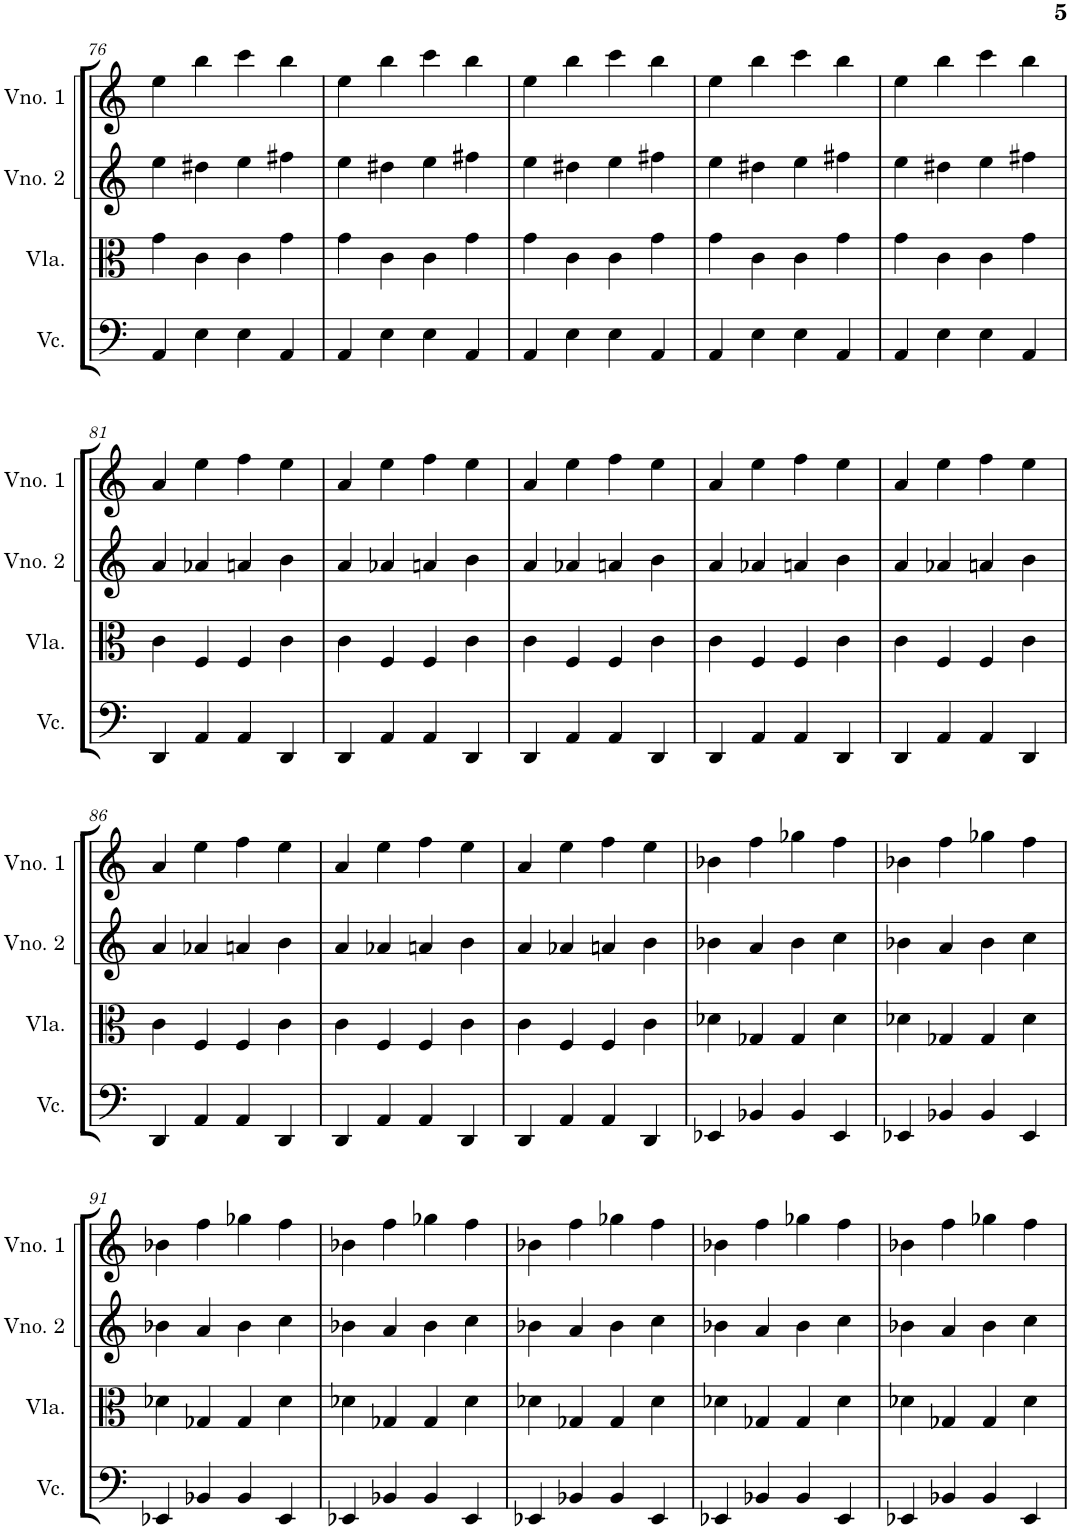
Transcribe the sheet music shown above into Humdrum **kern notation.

**kern	**kern	**kern	**kern
*part4	*part3	*part2	*part1
*staff4	*staff3	*staff2	*staff1
*I"Violoncelo	*I"Viola	*I"Violino 2	*I"Violino 1
*I'Vc.	*I'Vla.	*I'Vno. 2	*I'Vno. 1
!!LO:PB:g=z
*clefF4	*clefC3	*clefG2	*clefG2
*k[]	*k[]	*k[]	*k[]
*M4/4	*M4/4	*M4/4	*M4/4
=76	=76	=76	=76
4AA/	4g\	4ee\	4ee\
4E\	4c\	4dd#X\	4bb\
4E\	4c\	4ee\	4ccc\
4AA/	4g\	4ff#X\	4bb\
=77	=77	=77	=77
4AA/	4g\	4ee\	4ee\
4E\	4c\	4dd#X\	4bb\
4E\	4c\	4ee\	4ccc\
4AA/	4g\	4ff#X\	4bb\
=78	=78	=78	=78
4AA/	4g\	4ee\	4ee\
4E\	4c\	4dd#X\	4bb\
4E\	4c\	4ee\	4ccc\
4AA/	4g\	4ff#X\	4bb\
=79	=79	=79	=79
4AA/	4g\	4ee\	4ee\
4E\	4c\	4dd#X\	4bb\
4E\	4c\	4ee\	4ccc\
4AA/	4g\	4ff#X\	4bb\
=80	=80	=80	=80
4AA/	4g\	4ee\	4ee\
4E\	4c\	4dd#X\	4bb\
4E\	4c\	4ee\	4ccc\
4AA/	4g\	4ff#X\	4bb\
!!LO:LB:g=z
=81	=81	=81	=81
4DD/	4c\	4a/	4a/
4AA/	4F/	4a-X/	4ee\
4AA/	4F/	4an/	4ff\
4DD/	4c\	4b\	4ee\
=82	=82	=82	=82
4DD/	4c\	4a/	4a/
4AA/	4F/	4a-X/	4ee\
4AA/	4F/	4an/	4ff\
4DD/	4c\	4b\	4ee\
=83	=83	=83	=83
4DD/	4c\	4a/	4a/
4AA/	4F/	4a-X/	4ee\
4AA/	4F/	4an/	4ff\
4DD/	4c\	4b\	4ee\
=84	=84	=84	=84
4DD/	4c\	4a/	4a/
4AA/	4F/	4a-X/	4ee\
4AA/	4F/	4an/	4ff\
4DD/	4c\	4b\	4ee\
=85	=85	=85	=85
4DD/	4c\	4a/	4a/
4AA/	4F/	4a-X/	4ee\
4AA/	4F/	4an/	4ff\
4DD/	4c\	4b\	4ee\
!!LO:LB:g=z
=86	=86	=86	=86
4DD/	4c\	4a/	4a/
4AA/	4F/	4a-X/	4ee\
4AA/	4F/	4an/	4ff\
4DD/	4c\	4b\	4ee\
=87	=87	=87	=87
4DD/	4c\	4a/	4a/
4AA/	4F/	4a-X/	4ee\
4AA/	4F/	4an/	4ff\
4DD/	4c\	4b\	4ee\
=88	=88	=88	=88
4DD/	4c\	4a/	4a/
4AA/	4F/	4a-X/	4ee\
4AA/	4F/	4an/	4ff\
4DD/	4c\	4b\	4ee\
=89	=89	=89	=89
4EE-X/	4d-X\	4b-X\	4b-X\
4BB-X/	4G-X/	4a/	4ff\
4BB-/	4G-/	4b-\	4gg-X\
4EE-/	4d-\	4cc\	4ff\
=90	=90	=90	=90
4EE-X/	4d-X\	4b-X\	4b-X\
4BB-X/	4G-X/	4a/	4ff\
4BB-/	4G-/	4b-\	4gg-X\
4EE-/	4d-\	4cc\	4ff\
!!LO:LB:g=z
=91	=91	=91	=91
4EE-X/	4d-X\	4b-X\	4b-X\
4BB-X/	4G-X/	4a/	4ff\
4BB-/	4G-/	4b-\	4gg-X\
4EE-/	4d-\	4cc\	4ff\
=92	=92	=92	=92
4EE-X/	4d-X\	4b-X\	4b-X\
4BB-X/	4G-X/	4a/	4ff\
4BB-/	4G-/	4b-\	4gg-X\
4EE-/	4d-\	4cc\	4ff\
=93	=93	=93	=93
4EE-X/	4d-X\	4b-X\	4b-X\
4BB-X/	4G-X/	4a/	4ff\
4BB-/	4G-/	4b-\	4gg-X\
4EE-/	4d-\	4cc\	4ff\
=94	=94	=94	=94
4EE-X/	4d-X\	4b-X\	4b-X\
4BB-X/	4G-X/	4a/	4ff\
4BB-/	4G-/	4b-\	4gg-X\
4EE-/	4d-\	4cc\	4ff\
=95	=95	=95	=95
4EE-X/	4d-X\	4b-X\	4b-X\
4BB-X/	4G-X/	4a/	4ff\
4BB-/	4G-/	4b-\	4gg-X\
4EE-/	4d-\	4cc\	4ff\
=	=	=	=
*-	*-	*-	*-
